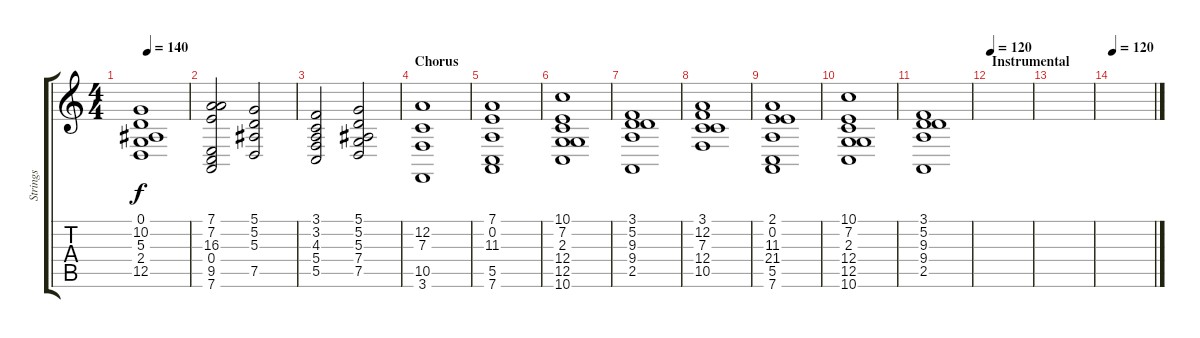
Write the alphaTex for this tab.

\track ("Strings" "Strings") {instrument stringensemble1}
\staff {score tabs}
\tuning (D4 A3 F3 C3 G2 D2) {hide}
\ts (4 4)
\tempo 140
\clef g2
\ks c
(0.1 10.2 5.3 2.4 12.5).1{dy f} |
(7.1 7.2 16.3 0.4 9.5 7.6).2 (5.1 5.2 5.3 7.5).2 |
(3.1 3.2 4.3 5.4 5.5).2 (5.1 5.2 5.3 7.4 7.5).2 |
\section ("" "Chorus")
(12.2 7.3 10.5 3.6).1{volume 10} |
(7.1 0.2 11.3 5.5 7.6).1 |
(10.1 7.2 2.3 12.4 12.5 10.6).1 |
(3.1 5.2 9.3 9.4 2.5).1 |
(3.1 12.2 7.3 12.4 10.5).1{volume 10} |
(2.1 0.2 11.3 21.4 5.5 7.6).1 |
(10.1 7.2 2.3 12.4 12.5 10.6).1 |
(3.1 5.2 9.3 9.4 2.5).1 |
\section ("" "Instrumental ")
\tempo 120
|
|
\tempo 120
